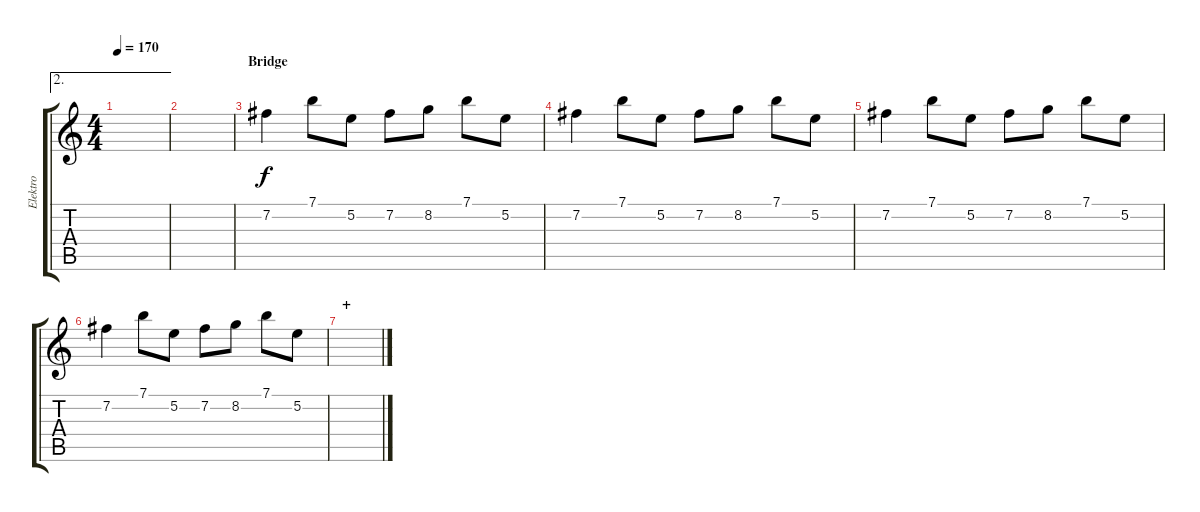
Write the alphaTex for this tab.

\track ("Elektro" "Elektro") {instrument distortionguitar}
\staff {score tabs}
\tuning (E4 B3 G3 D3 A2 E2) {hide}
\ae 2
\ts (4 4)
\tempo 170
\clef g2
\ks c
|
|
\section ("" "Bridge")
7.2.4 7.1.8 5.2.8 7.2.8 8.2.8 7.1.8 5.2.8 |
7.2.4 7.1.8 5.2.8 7.2.8 8.2.8 7.1.8 5.2.8 |
7.2.4 7.1.8 5.2.8 7.2.8 8.2.8 7.1.8 5.2.8 |
7.2.4 7.1.8 5.2.8 7.2.8 8.2.8 7.1.8 5.2.8 |
\section ("" "+")
